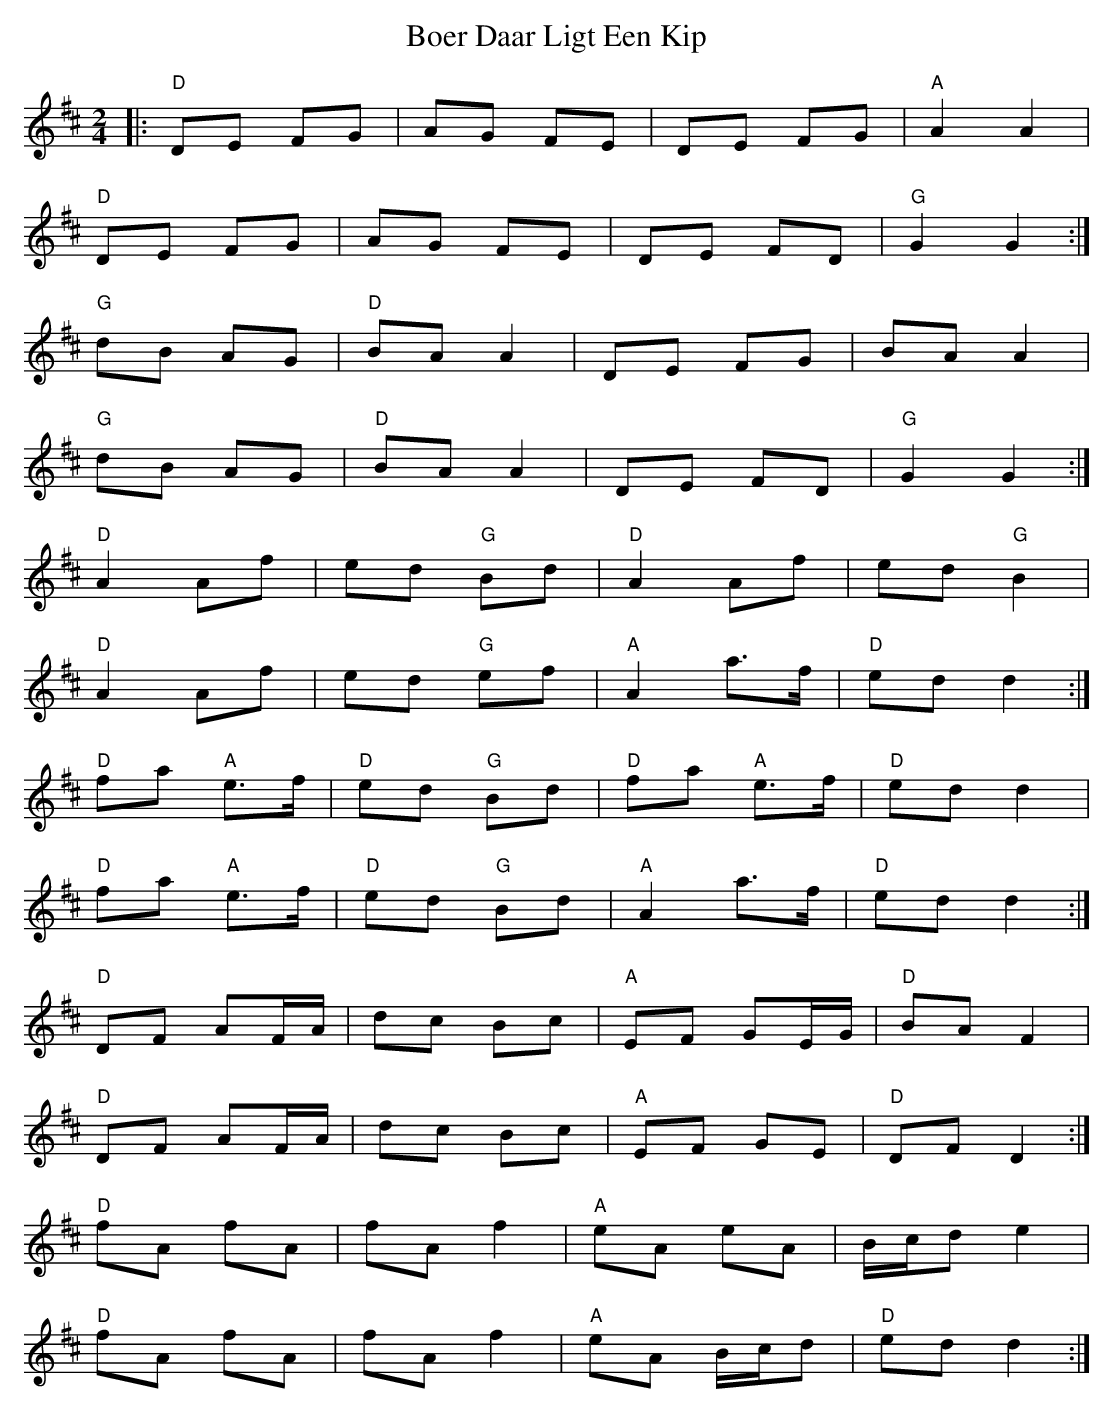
X:1
T: Boer Daar Ligt Een Kip
M: 2/4
L: 1/8
K: Dmaj
|:"D" DE FG|AG FE|DE FG|"A" A2 A2|
"D" DE FG|AG FE|DE FD|"G" G2 G2:|
"G" dB AG|"D" BA A2|DE FG|BA A2|
"G" dB AG|"D" BA A2|DE FD|"G" G2 G2:|
"D" A2 Af|ed "G" Bd|"D" A2 Af|ed "G" B2|
"D" A2 Af|ed "G" ef|"A" A2 a>f|"D" ed d2:|
"D" fa "A" e>f|"D" ed "G" Bd|"D" fa "A" e>f|"D" ed d2|
"D" fa "A" e>f|"D" ed "G" Bd|"A" A2 a>f|"D" ed d2:|
"D" DF AF/A/|dc Bc|"A" EF GE/G/|"D" BA F2|
"D" DF AF/A/|dc Bc|"A" EF GE|"D" DF D2:|
"D" fA fA|fA f2|"A" eA eA|B/c/d e2|
"D" fA fA|fA f2|"A" eA B/c/d|"D" ed d2:|
